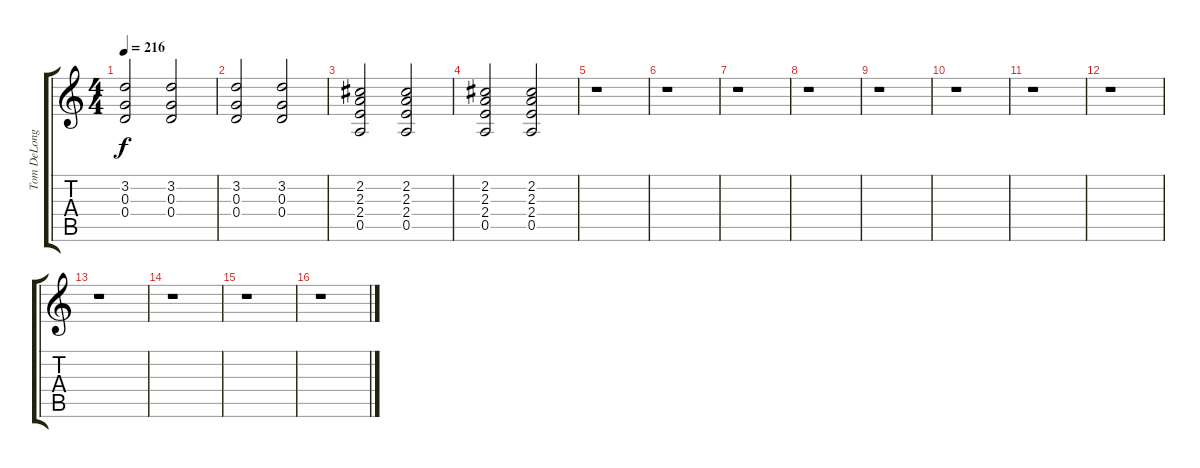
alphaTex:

\track ("Tom DeLonge (Clean Guitar)" "Tom DeLong") {instrument electricguitarclean}
\staff {score tabs}
\tuning (E4 B3 G3 D3 A2 E2) {hide}
\ts (4 4)
\tempo 216
\clef g2
\ks c
(3.2 0.3 0.4).2{dy f} (3.2 0.3 0.4).2 |
(3.2 0.3 0.4).2 (3.2 0.3 0.4).2 |
(2.2 2.3 2.4 0.5).2 (2.2 2.3 2.4 0.5).2 |
(2.2 2.3 2.4 0.5).2 (2.2 2.3 2.4 0.5).2 |
r.1 |
r.1 |
r.1 |
r.1 |
r.1 |
r.1 |
r.1 |
r.1 |
r.1 |
r.1 |
r.1 |
r.1
